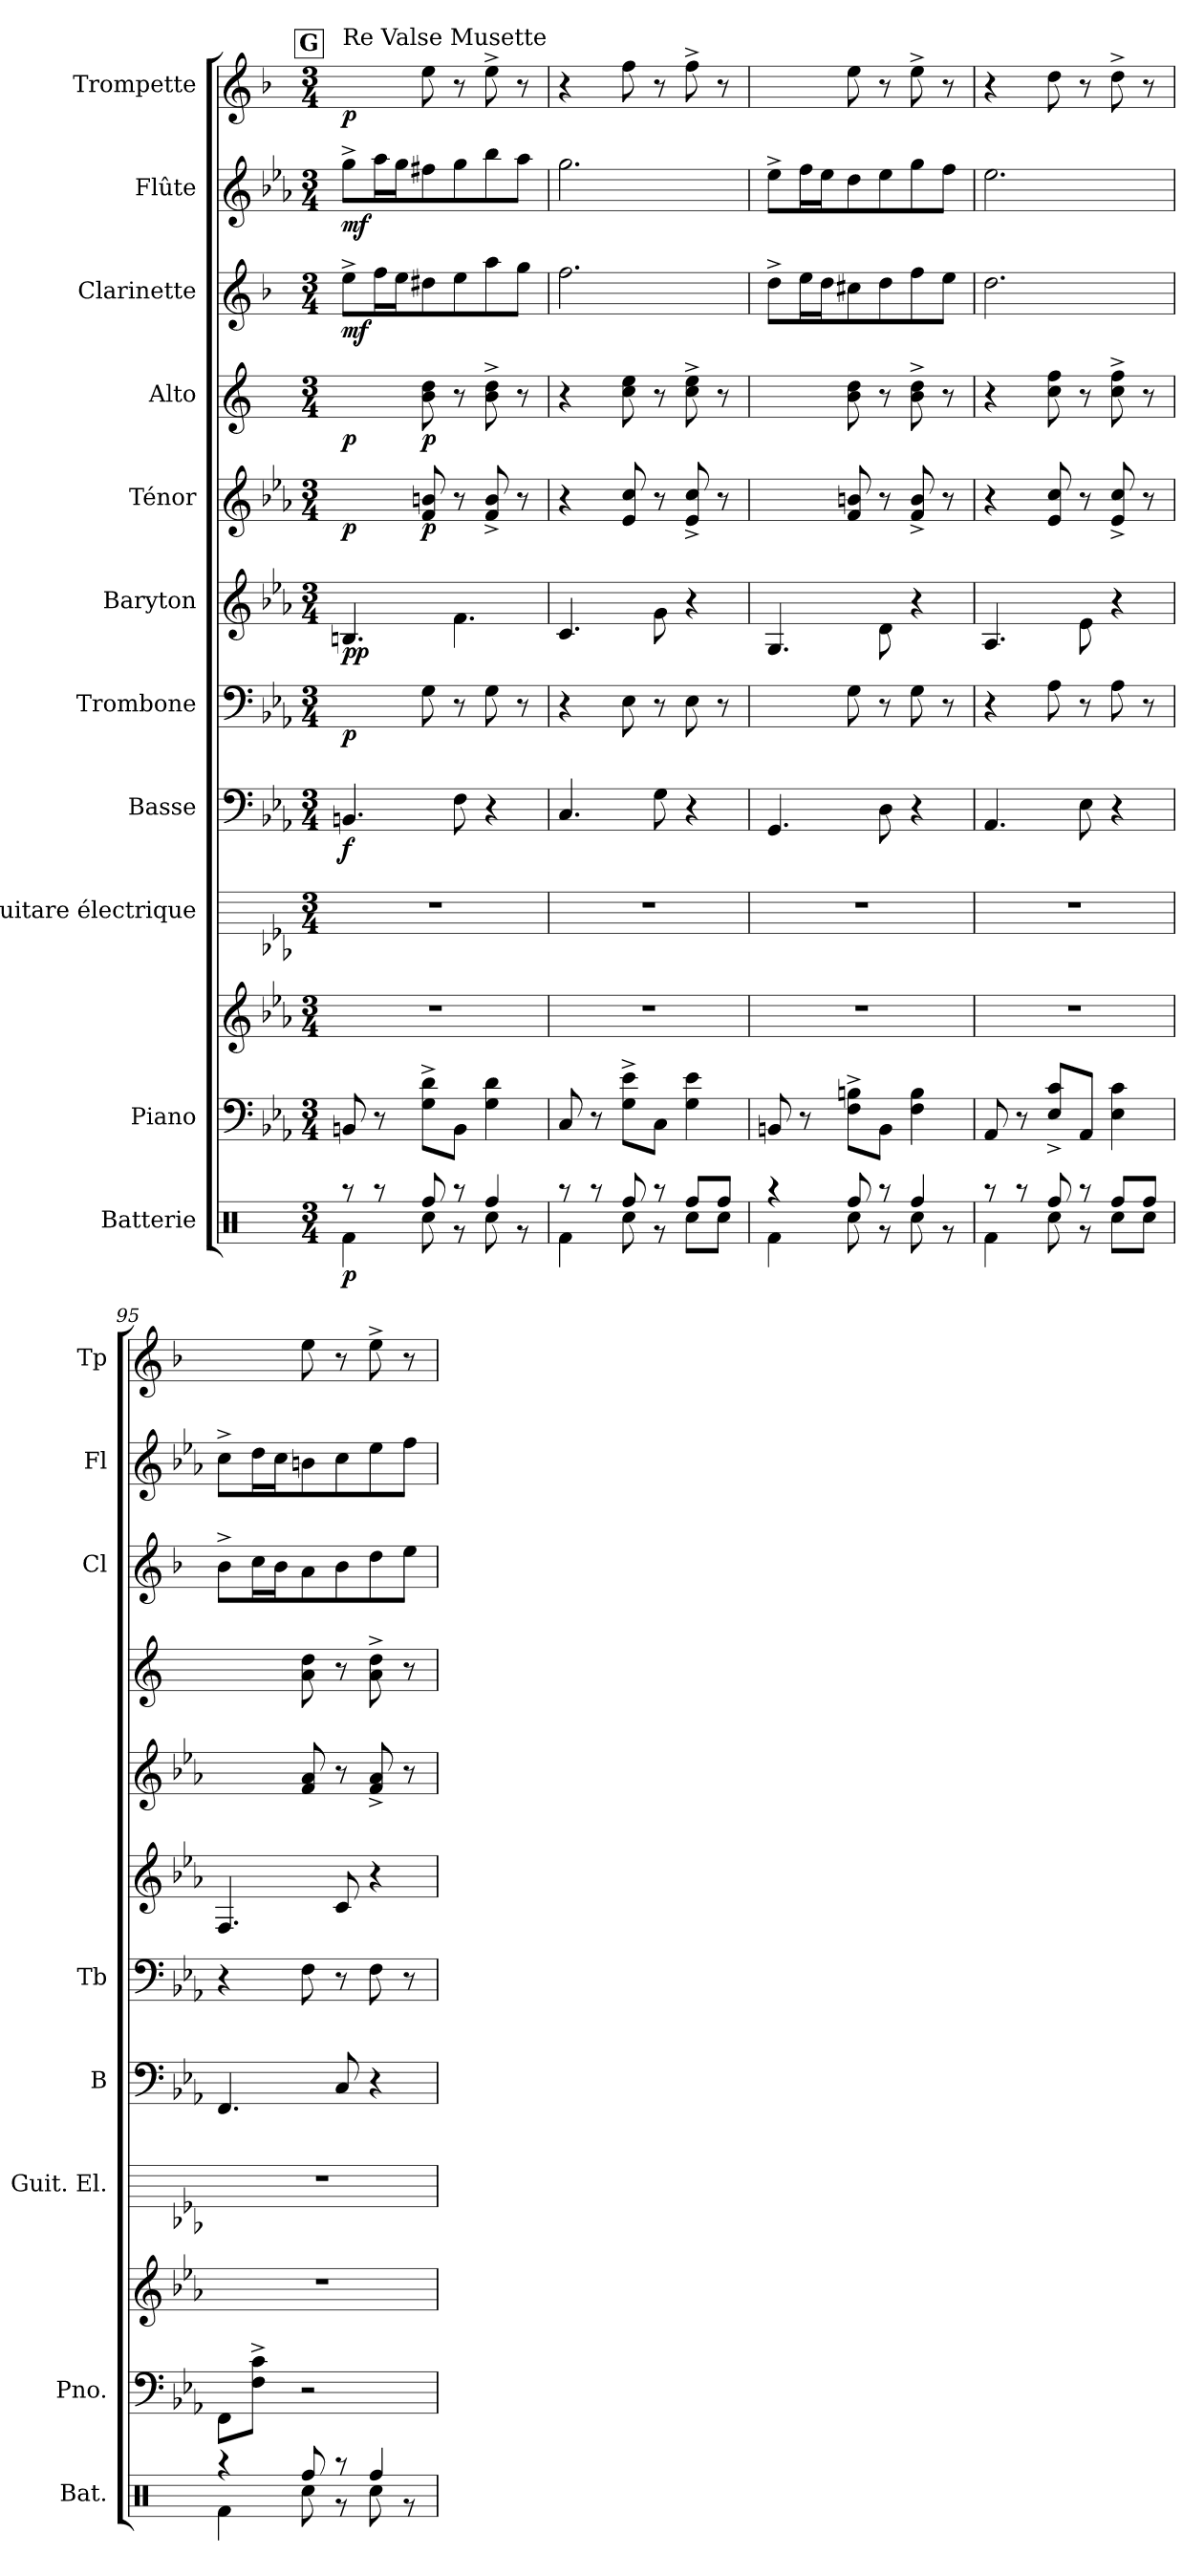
**kern	**dynam	**kern	**kern	**kern	**kern	**dynam	**kern	**dynam	**kern	**dynam	**kern	**dynam	**kern	**dynam	**kern	**dynam	**kern	**dynam	**kern	**dynam
*part11	*part11	*part10	*part10	*part9	*part8	*part8	*part7	*part7	*part6	*part6	*part5	*part5	*part4	*part4	*part3	*part3	*part2	*part2	*part1	*part1
*staff12	*staff12	*staff11	*staff10	*staff9	*staff8	*staff8	*staff7	*staff7	*staff6	*staff6	*staff5	*staff5	*staff4	*staff4	*staff3	*staff3	*staff2	*staff2	*staff1	*staff1
*I"Batterie	*	*I"Piano	*	*I"Guitare électrique	*I"Basse	*	*I"Trombone	*	*I"Baryton	*	*I"Ténor	*	*I"Alto	*	*I"Clarinette	*	*I"Flûte	*	*I"Trompette	*
*I'Bat.	*	*I'Pno.	*	*I'Guit. El.	*I'B	*	*I'Tb	*	*	*	*	*	*	*	*I'Cl	*	*I'Fl	*	*I'Tp	*
!!LO:PB:g=z
*clefX	*	*clefF4	*clefG2	*	*clefF4	*	*clefF4	*	*clefG2	*	*clefG2	*	*clefG2	*	*clefG2	*	*clefG2	*	*clefG2	*
*	*	*	*	*	*ITrd7c12	*	*	*	*ITrd12c21	*	*ITrd8c14	*	*ITrd5c9	*	*ITrd1c2	*	*	*	*ITrd1c2	*
*k[]	*	*k[b-e-a-]	*k[b-e-a-]	*k[b-e-a-]	*k[b-e-a-]	*	*k[b-e-a-]	*	*k[b-e-a-]	*	*k[b-e-a-]	*	*k[b-e-a-]	*	*k[b-e-a-]	*	*k[b-e-a-]	*	*k[b-e-a-]	*
*M3/4	*	*M3/4	*M3/4	*M3/4	*M3/4	*	*M3/4	*	*M3/4	*	*M3/4	*	*M3/4	*	*M3/4	*	*M3/4	*	*M3/4	*
!!LO:REH:place=s1:a:fs=14:t=G
=91	=91	=91	=91	=91	=91	=91	=91	=91	=91	=91	=91	=91	=91	=91	=91	=91	=91	=91	=91	=91
*^	*	*	*	*	*	*	*	*	*	*	*	*	*	*	*	*	*	*	*	*
!	!	!	!	!	!	!	!	!	!	!	!	!	!	!	!	!	!	!	!	!LO:TX:t=Re Valse Musette	!
!	!	!LO:DY:b	!	!	!	!	!LO:DY:b	!	!LO:DY:b	!	!LO:DY:b	!	!	!	!	!	!	!	!	!	!
!	!	!	!	!	!	!	!	!	!	!	!LO:DY:n=1:b	!	!LO:DY:b	!	!LO:DY:b	!	!LO:DY:b	!	!LO:DY:b	!	!LO:DY:b
8r	4Rf\	p	8BBn/	2.r	2.r	4.BBBn/	f	4ryy	p	4.BBn/	p p	4ryy	p	4ryy	p	8dd^\L	mf	8gg^\L	mf	4ryy	p
8r	.	.	8r	.	.	.	.	.	.	.	.	.	.	.	.	16ee-\L	.	16aa-\L	.	.	.
.	.	.	.	.	.	.	.	.	.	.	.	.	.	.	.	16dd\J	.	16gg\J	.	.	.
!	!	!	!	!	!	!	!	!	!	!	!	!	!LO:DY:b	!	!LO:DY:b	!	!	!	!	!	!
8Rff/	8Rcc\	.	8G^\ 8d^\L	.	.	.	.	8G\	.	.	.	8F/ 8Bn/	p	8d\ 8f\	p	8cc#X\	.	8ff#X\	.	8dd\	.
8r	8r	.	8BB\J	.	.	8FF\	.	8r	.	4.F\	.	8r	.	8r	.	8dd\	.	8gg\	.	8r	.
4Rff/	8Rcc\	.	4G\ 4d\	.	.	4r	.	8G\	.	.	.	8F/^ 8B/^	.	8d\^ 8f\^	.	8gg\	.	8bb-\	.	8dd^\	.
.	8r	.	.	.	.	.	.	8r	.	.	.	8r	.	8r	.	8ff\J	.	8aa-\J	.	8r	.
=92	=92	=92	=92	=92	=92	=92	=92	=92	=92	=92	=92	=92	=92	=92	=92	=92	=92	=92	=92	=92	=92
8r	4Rf\	.	8C/	2.r	2.r	4.CC/	.	4r	.	4.C/	.	4r	.	4r	.	2.ee-\	.	2.gg\	.	4r	.
8r	.	.	8r	.	.	.	.	.	.	.	.	.	.	.	.	.	.	.	.	.	.
8Rff/	8Rcc\	.	8G^\ 8e-^\L	.	.	.	.	8E-\	.	.	.	8E-/ 8c/	.	8e-\ 8g\	.	.	.	.	.	8ee-\	.
8r	8r	.	8C\J	.	.	8GG\	.	8r	.	8G\	.	8r	.	8r	.	.	.	.	.	8r	.
8Rff/L	8Rcc\L	.	4G\ 4e-\	.	.	4r	.	8E-\	.	4r	.	8E-/^ 8c/^	.	8e-\^ 8g\^	.	.	.	.	.	8ee-^\	.
8Rff/J	8Rcc\J	.	.	.	.	.	.	8r	.	.	.	8r	.	8r	.	.	.	.	.	8r	.
=93	=93	=93	=93	=93	=93	=93	=93	=93	=93	=93	=93	=93	=93	=93	=93	=93	=93	=93	=93	=93	=93
4r	4Rf\	.	8BBn/	2.r	2.r	4.GGG/	.	4ryy	.	4.GG/	.	4ryy	.	4ryy	.	8cc^\L	.	8ee-^\L	.	4ryy	.
.	.	.	8r	.	.	.	.	.	.	.	.	.	.	.	.	16dd\L	.	16ff\L	.	.	.
.	.	.	.	.	.	.	.	.	.	.	.	.	.	.	.	16cc\J	.	16ee-\J	.	.	.
8Rff/	8Rcc\	.	8F^\ 8Bn^\L	.	.	.	.	8G\	.	.	.	8F/ 8Bn/	.	8d\ 8f\	.	8bn\	.	8dd\	.	8dd\	.
8r	8r	.	8BB\J	.	.	8DD\	.	8r	.	8D\	.	8r	.	8r	.	8cc\	.	8ee-\	.	8r	.
4Rff/	8Rcc\	.	4F\ 4B\	.	.	4r	.	8G\	.	4r	.	8F/^ 8B/^	.	8d\^ 8f\^	.	8ee-\	.	8gg\	.	8dd^\	.
.	8r	.	.	.	.	.	.	8r	.	.	.	8r	.	8r	.	8dd\J	.	8ff\J	.	8r	.
=94	=94	=94	=94	=94	=94	=94	=94	=94	=94	=94	=94	=94	=94	=94	=94	=94	=94	=94	=94	=94	=94
8r	4Rf\	.	8AA-/	2.r	2.r	4.AAA-/	.	4r	.	4.AA-/	.	4r	.	4r	.	2.cc\	.	2.ee-\	.	4r	.
8r	.	.	8r	.	.	.	.	.	.	.	.	.	.	.	.	.	.	.	.	.	.
8Rff/	8Rcc\	.	8E-^/ 8c^/L	.	.	.	.	8A-\	.	.	.	8E-/ 8c/	.	8e-\ 8a-\	.	.	.	.	.	8cc\	.
8r	8r	.	8AA-/J	.	.	8EE-\	.	8r	.	8E-\	.	8r	.	8r	.	.	.	.	.	8r	.
8Rff/L	8Rcc\L	.	4E-\ 4c\	.	.	4r	.	8A-\	.	4r	.	8E-/^ 8c/^	.	8e-\^ 8a-\^	.	.	.	.	.	8cc^\	.
8Rff/J	8Rcc\J	.	.	.	.	.	.	8r	.	.	.	8r	.	8r	.	.	.	.	.	8r	.
=95	=95	=95	=95	=95	=95	=95	=95	=95	=95	=95	=95	=95	=95	=95	=95	=95	=95	=95	=95	=95	=95
4r	4Rf\	.	8FF\L	2.r	2.r	4.FFF/	.	4r	.	4.FF/	.	4ryy	.	4ryy	.	8a-^\L	.	8cc^\L	.	4ryy	.
.	.	.	8F^\ 8c^\J	.	.	.	.	.	.	.	.	.	.	.	.	16b-\L	.	16dd\L	.	.	.
.	.	.	.	.	.	.	.	.	.	.	.	.	.	.	.	16a-\J	.	16cc\J	.	.	.
8Rff/	8Rcc\	.	2r	.	.	.	.	8F\	.	.	.	8F/ 8A-/	.	8c\ 8f\	.	8g\	.	8bn\	.	8dd\	.
8r	8r	.	.	.	.	8CC/	.	8r	.	8C/	.	8r	.	8r	.	8a-\	.	8cc\	.	8r	.
4Rff/	8Rcc\	.	.	.	.	4r	.	8F\	.	4r	.	8F/^ 8A-/^	.	8c\^ 8f\^	.	8cc\	.	8ee-\	.	8dd^\	.
.	8r	.	.	.	.	.	.	8r	.	.	.	8r	.	8r	.	8dd\J	.	8ff\J	.	8r	.
*v	*v	*	*	*	*	*	*	*	*	*	*	*	*	*	*	*	*	*	*	*	*
=	=	=	=	=	=	=	=	=	=	=	=	=	=	=	=	=	=	=	=	=
*-	*-	*-	*-	*-	*-	*-	*-	*-	*-	*-	*-	*-	*-	*-	*-	*-	*-	*-	*-	*-
